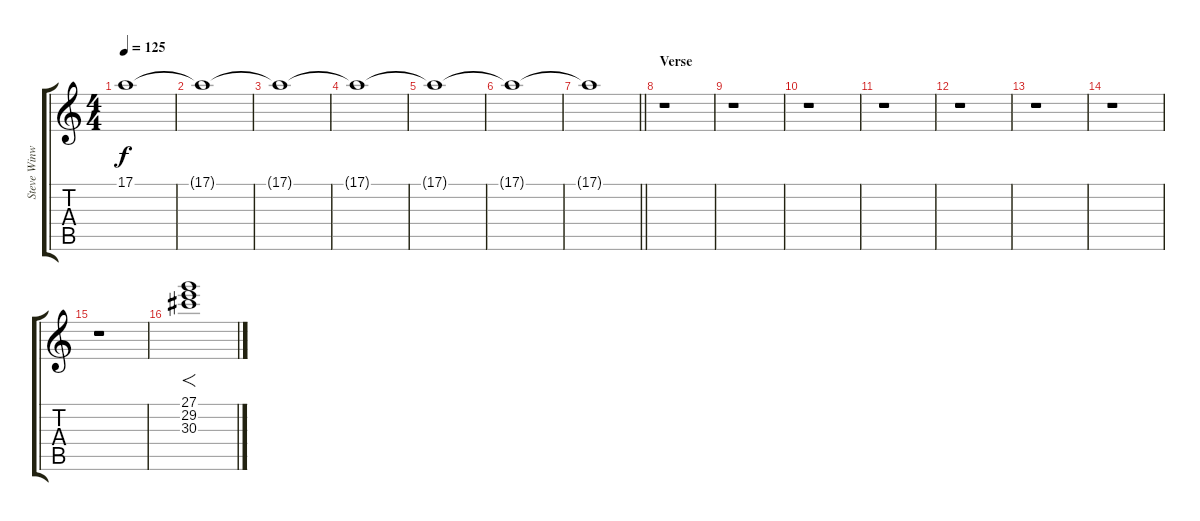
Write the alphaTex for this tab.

\track ("Steve Winwood (Guitar - Organ) " "Steve Winw") {instrument drawbarorgan}
\staff {score tabs}
\tuning (E4 B3 G3 D3 A2 E2) {hide}
\ts (4 4)
\tempo 125
\clef g2
\ks c
17.1{t}.1{dy f} |
17.1{t}.1 |
17.1{t}.1 |
17.1{t}.1 |
17.1{t}.1 |
17.1{t}.1 |
\barLineRight lightlight
17.1{t}.1 |
\section ("" "Verse")
r.1 |
r.1 |
r.1 |
r.1 |
r.1 |
r.1 |
r.1 |
r.1{volume 8 instrument rockorgan} |
(27.1 29.2 30.3).1{f}
